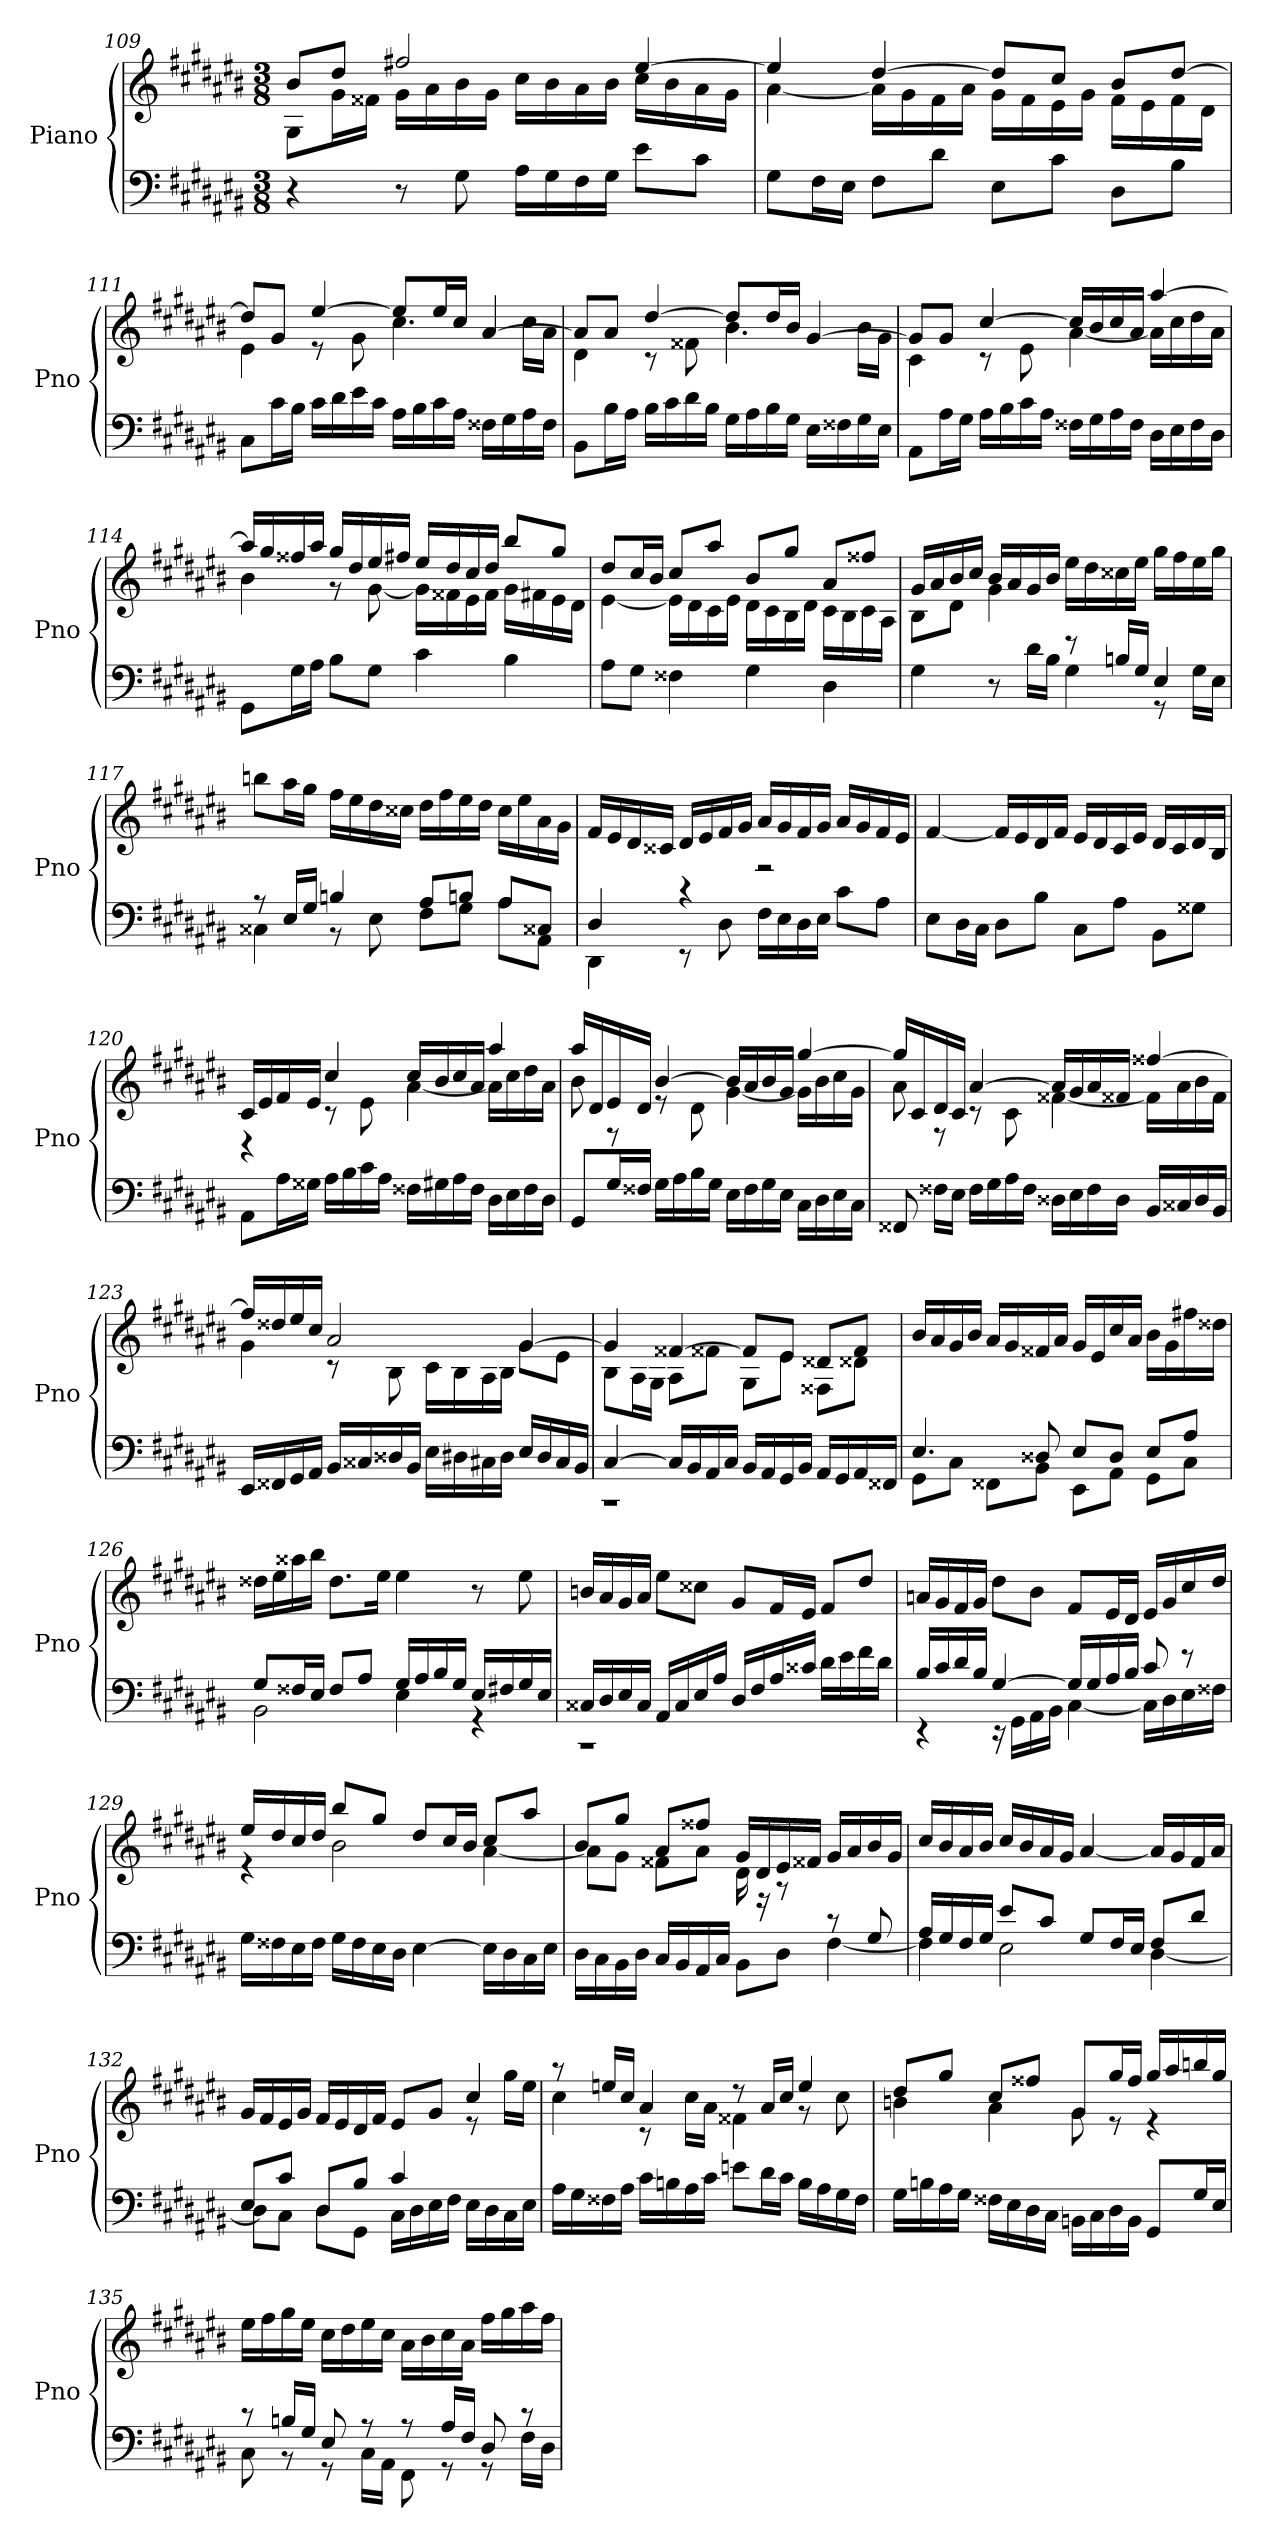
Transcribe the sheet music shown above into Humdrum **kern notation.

**kern	**kern
*part1	*part1
*staff2	*staff1
*I"Piano	*
*I'Pno	*
*clefF4	*clefG2
*k[f#c#g#d#a#e#b#]	*k[f#c#g#d#a#e#b#]
*C#:	*C#:
*M3/8	*M3/8
=109	=109
*	*^
4r	8b#/L	8G#L
.	8dd#/J	16g#L
.	.	16f##XJJ
8r	2ff#X/	16g#LL
.	.	16a#
8G#	.	16b#
.	.	16g#JJ
16A#LL	.	16cc#\LL
16G#	.	16b#\
16F#	.	16a#\
16G#JJ	.	16b#\JJ
8e#L	[4ee#/	16cc#LL
.	.	16b#
8c#J	.	16a#
.	.	16g#JJ
!!LO:LB:g=z	!!
=110	=110	=110
8G#L	4ee#/]	[4a#\
16F#L	.	.
16E#JJ	.	.
8F#L	[4dd#/	16a#\LL]
.	.	16g#\
8d#J	.	16f#\
.	.	16a#\JJ
8E#L	8dd#L]	16g#\LL
.	.	16f#\
8c#J	8cc#J	16e#\
.	.	16g#\JJ
8D#L	8b#L	16f#\LL
.	.	16e#\
8B#J	[8dd#J	16f#\
.	.	16d#\JJ
=111	=111	=111
8C#L	8dd#L]	4e#\
16c#L	8g#J	.
16B#JJ	.	.
16c#LL	[4ee#/	8r
16d#	.	.
16e#	.	8g#\
16c#JJ	.	.
16A#LL	8ee#/L]	4.cc#\
16B#	.	.
16c#	16ee#/L	.
16A#JJ	16cc#/JJ	.
16F##XLL	[4a#/	.
16G#	.	.
16A#	.	16cc#\LL
16F##JJ	.	16a#\JJ
!!LO:LB:g=z	!!
=112	=112	=112
8BB#L	8a#/L]	4d#\
16B#L	8a#/J	.
16A#JJ	.	.
16B#LL	[4dd#/	8r
16c#	.	.
16d#	.	8f##X\
16B#JJ	.	.
16G#LL	8dd#L]	4.b#\
16A#	.	.
16B#	16dd#L	.
16G#JJ	16b#JJ	.
16E#LL	[4g#/	.
16F##X	.	.
16G#	.	16b#\LL
16E#JJ	.	16g#\JJ
=113	=113	=113
8AA#L	8g#L]	4c#\
16A#L	8g#J	.
16G#JJ	.	.
16A#LL	[4cc#/	8r
16B#	.	.
16c#	.	8e#\
16A#JJ	.	.
16F##XLL	16cc#LL]	[4a#\
16G#	16b#	.
16A#	16cc#	.
16F##JJ	16a#JJ	.
16D#LL	[4aa#/	16a#LL]
16E#	.	16cc#
16F##	.	16dd#
16D#JJ	.	16a#JJ
!!LO:LB:g=z	!!
=114	=114	=114
8GG#L	16aa#LL]	4b#\
.	16gg#	.
16G#L	16ff##X	.
16A#JJ	16aa#JJ	.
8B#L	16gg#/LL	8r
.	16dd#/	.
8G#J	16ee#/	[8g#\
.	16ff#X/JJ	.
4c#	16ee#LL	16g#\LL]
.	16dd#	16f##X\
.	16cc#	16e#\
.	16dd#JJ	16f##\JJ
4B#	8bb#/L	16g#\LL
.	.	16f#X\
.	8gg#/J	16e#\
.	.	16d#\JJ
=115	=115	=115
8A#L	8dd#L	[4e#\
8G#J	16cc#L	.
.	16b#JJ	.
4F##X	8cc#/L	16e#\LL]
.	.	16d#\
.	8aa#/J	16c#\
.	.	16e#\JJ
4G#	8b#L	16d#LL
.	.	16c#
.	8gg#J	16B#
.	.	16d#JJ
4D#	8a#L	16c#\LL
.	.	16B#\
.	8ff##XJ	16c#\
.	.	16A#\JJ
!!LO:LB:g=z	!!
=116	=116	=116
*^	*	*
4ryy	4G#\	16g#LL	8B#L
.	.	16a#	.
.	.	16b#	8d#J
.	.	16cc#JJ	.
8ryy	8r	16b#LL	4g#\
.	.	16a#	.
8ryy	16d#LL	16g#	.
.	16B#JJ	16b#JJ	.
8r	4G#\	2ryy	16ee#\LL
.	.	.	16dd#\
16Bn/LL	.	.	16cc##X\
16G#/JJ	.	.	16ee#\JJ
4E#/	8r	.	16gg#\LL
.	.	.	16ff#\
.	16G#LL	.	16ee#\
.	16E#JJ	.	16gg#\JJ
=117	=117	=117	=117
!	!	!LO:N:vis=1	!
8r	4C##X\	4.ryy	8bbnL
16E#LL	.	.	16aa#L
16G#JJ	.	.	16gg#JJ
4Bn/	8r	.	16ff#\LL
.	.	.	16ee#\
.	8E#\	2ryy	16dd#\
.	.	.	16cc##X\JJ
8A#L	8F#\L	.	16dd#LL
.	.	.	16ff#
8BnJ	8G#\J	.	16ee#
.	.	.	16dd#JJ
8A#L	8A#L	.	16cc##LL
.	.	.	16ee#
8C##XJ	8AA#J	8ryy	16a#
.	.	.	16g#JJ
*	*	*v	*v
!!LO:LB:g=z
=118	=118	=118
4D#/	4DD#\	16f#LL
.	.	16e#
.	.	16d#
.	.	16c##XJJ
4r	8r	16d#LL
.	.	16e#
.	8D#\	16f#
.	.	16g#JJ
2r	16F#LL	16a#LL
.	16E#	16g#
.	16D#	16f#
.	16E#JJ	16g#JJ
.	8c#\L	16a#LL
.	.	16g#
.	8A#\J	16f#
.	.	16e#JJ
=119	=119	=119
!LO:N:vis=1	!	!
4.ryy	8E#L	[4f#
.	16D#L	.
.	16C#JJ	.
.	8D#L	16f#LL]
.	.	16e#
2ryy	8B#J	16d#
.	.	16f#JJ
.	8C#\L	16e#LL
.	.	16d#
.	8A#\J	16c#
.	.	16e#JJ
.	8BB#\L	16d#LL
.	.	16c#
8ryy	8G##X\J	16d#
.	.	16B#JJ
*v	*v	*
!!LO:LB:g=z
=120	=120
*	*^
8AA#L	16c#/LL	4r
.	16e#/	.
16A#L	16f#/	.
16G##XJJ	16e#/JJ	.
16A#LL	4cc#/	8r
16B#	.	.
16c#	.	8e#\
16A#JJ	.	.
16F##XLL	16cc#/LL	[4a#\
16G#X	16b#/	.
16A#	16cc#/	.
16F##JJ	16a#/JJ	.
16D#LL	4aa#/	16a#\LL]
16E#	.	16cc#\
16F##	.	16dd#\
16D#JJ	.	16a#\JJ
=121	=121	=121
8GG#L	16aa#/LL	8b#\
.	16d#/	.
16G#L	16e#/	8r
16F##XJJ	16d#/JJ	.
16G#LL	[4b#/	8r
16A#	.	.
16B#	.	8d#\
16G#JJ	.	.
16E#LL	16b#LL]	[4g#\
16F##	16a#	.
16G#	16b#	.
16E#JJ	16g#JJ	.
16C#LL	[4gg#/	16g#LL]
16D#	.	16b#
16E#	.	16cc#
16C#JJ	.	16g#JJ
!!LO:LB:g=z	!!
=122	=122	=122
8FF##X	16gg#/LL]	8a#\
.	16c#/	.
16F##XLL	16d#/	8r
16E#JJ	16c#/JJ	.
16F##LL	[4a#/	8r
16G#	.	.
16A#	.	8c#\
16F##JJ	.	.
16D##XLL	16a#/LL]	[4f##X\
16E#	16g#/	.
16F##	16a#/	.
16D##JJ	16f##X/JJ	.
16BB#LL	[4ff##X/	16f##\LL]
16C##X	.	16a#\
16D##	.	16b#\
16BB#JJ	.	16f##\JJ
=123	=123	=123
16EE#LL	16ff##LL]	4g#\
16FF##X	16dd##X	.
16GG#	16ee#	.
16AA#JJ	16cc#JJ	.
16BB#LL	2a#/	8r
16C##X	.	.
16D##X	.	8B#\
16BB#JJ	.	.
16E#LL	.	16c#\LL
16D#X	.	16B#\
16C#X	.	16A#\
16D#JJ	.	16B#\JJ
16E#LL	[4g#/	8g#\L
16D#	.	.
16C#	.	8e#\J
16BB#JJ	.	.
!!LO:LB:g=z	!!
=124	=124	=124
*^	*	*
!	!LO:N:vis=1	!	!
[4C#/	4.r	4g#/]	8B#L
.	.	.	16A#L
.	.	.	16G#JJ
16C#/LL]	.	[4f##X/	8A#L
16BB#/	.	.	.
16AA#/	2ryy	.	8f##XJ
16C#/JJ	.	.	.
16BB#LL	.	8f##/L]	8G#L
16AA#	.	.	.
16GG#	.	8e#/J	8e#J
16BB#JJ	.	.	.
16AA#LL	.	8d##XL	8F##XL
16GG#	.	.	.
16AA#	8ryy	8f##J	8d##XJ
16FF##XJJ	.	.	.
=125	=125	=125	=125
4.E#/	8GG#\L	16b#LL	2ryy
.	.	16a#	.
.	8C#\J	16g#	.
.	.	16b#JJ	.
.	8FF##XL	16a#/LL	.
.	.	16g#/	.
8D##X/	8BB#J	16f##X/	.
.	.	16a#/JJ	.
8E#/L	8EE#L	16g#LL	4ryy
.	.	16e#	.
8D##/J	8AA#J	16cc#	.
.	.	16a#JJ	.
8E#L	8GG#\L	4ryy	16b#\LL
.	.	.	16g#\
8A#J	8C#\J	.	16ff#X\
.	.	.	16dd##X\JJ
*	*	*v	*v
!!LO:LB:g=z
=126	=126	=126
8G#L	2BB#\	16dd##XLL
.	.	16ee#
16F##XL	.	16aa##X
16E#JJ	.	16bb#JJ
8F##/L	.	8.dd##L
8A#/J	.	.
.	.	16ee#J
16G#/LL	4E#\	4ee#
16A#/	.	.
16B#/	.	.
16G#/JJ	.	.
16E#/LL	4r	8r
16F#X/	.	.
16G#/	.	8ee#
16E#/JJ	.	.
=127	=127	=127
!	!LO:N:vis=1	!
16C##X/LL	4.r	16bnLL
16D#/	.	16a#
16E#/	.	16g#
16C##/JJ	.	16a#JJ
16AA#LL	.	8ee#L
16C##	.	.
16E#	2ryy	8cc##XJ
16A#JJ	.	.
16D#/LL	.	8g#L
16F#/	.	.
16A#/	.	16f#L
16c##X/JJ	.	16e#JJ
16d#LL	.	8f#L
16e#	.	.
16f#	8ryy	8dd#J
16d#JJ	.	.
!!LO:LB:g=z
=128	=128	=128
*	*	*^
16B#/LL	4r	16anLL	4ryy
16c#/	.	16g#	.
16d#/	.	16f#	.
16B#/JJ	.	16g#JJ	.
[4G#/	16r	4ryy	8dd#L
.	16GG#LL	.	.
.	16AA#	.	8b#J
.	16BB#JJ	.	.
16G#/LL]	[4C#\	8f#/L	2ryy
16G#/	.	.	.
16A#/	.	16e#/L	.
16B#/JJ	.	16d#/JJ	.
8c#/	16C#\LL]	16e#LL	.
.	16D#\	16g#	.
8r	16E#\	16cc#	.
.	16F##X\JJ	16dd#JJ	.
=129	=129	=129	=129
!LO:N:vis=1	!	!	!
4.ryy	16G#\LL	16ee#/LL	4r
.	16F##X\	16dd#/	.
.	16E#\	16cc#/	.
.	16F##\JJ	16dd#/JJ	.
.	16G#LL	8bb#L	2b#\
.	16F##	.	.
2ryy	16E#	8gg#J	.
.	16D#JJ	.	.
.	[4E#\	8dd#L	.
.	.	16cc#L	.
.	.	16b#JJ	.
.	16E#\LL]	8cc#/L	[4a#\
.	16D#\	.	.
8ryy	16C#\	8aa#/J	.
.	16E#\JJ	.	.
!!LO:LB:g=z	!!
=130	=130	=130	=130
4ryy	16D#\LL	8b#/L	8a#\L]
.	16C#\	.	.
.	16BB#\	8gg#/J	8g#\J
.	16D#\JJ	.	.
4ryy	16C#LL	8a#/L	8f##XL
.	16BB#	.	.
.	16AA#	8ff##X/J	8a#J
.	16C#JJ	.	.
4ryy	8BB#\L	16g#LL	16d#\
.	.	16d#	16r
.	8D#\J	16e#	8r
.	.	16f##XJJ	.
8r	[4F#\	16g#/LL	4ryy
.	.	16a#/	.
8G#/	.	16b#/	.
.	.	16g#/JJ	.
=131	=131	=131	=131
!	!	!	!LO:N:vis=1
16A#LL	4F#\]	16cc#/LL	4.ryy
16G#	.	16b#/	.
16F#	.	16a#/	.
16G#JJ	.	16b#/JJ	.
8e#/L	2E#\	16cc#/LL	.
.	.	16b#/	.
8c#/J	.	16a#/	2ryy
.	.	16g#/JJ	.
8G#/L	.	[4a#/	.
16F#/L	.	.	.
16E#/JJ	.	.	.
8F#/L	[4D#\	16a#/LL]	.
.	.	16g#/	.
8d#/J	.	16f#/	8ryy
.	.	16a#/JJ	.
=132	=132	=132	=132
8E#L	8D#\L]	16g#LL	4ryy
.	.	16f#	.
8c#J	8C#\J	16e#	.
.	.	16g#JJ	.
8D#/L	8D#L	16f#/LL	4ryy
.	.	16e#/	.
8B#/J	8GG#J	16d#/	.
.	.	16f#/JJ	.
4c#/	16C#\LL	8e#/L	4ryy
.	16D#\	.	.
.	16E#\	8g#/J	.
.	16F#\JJ	.	.
4ryy	16E#LL	4cc#/	8r
.	16D#	.	.
.	16C#	.	16gg#\LL
.	16E#JJ	.	16ee#\JJ
!!LO:LB:g=z	!!
=133	=133	=133	=133
!LO:N:vis=1	!	!	!
4.ryy	16A#\LL	8r	4cc#\
.	16G#\	.	.
.	16F##X\	16een/LL	.
.	16A#\JJ	16cc#/JJ	.
.	16c#LL	4a#/	8r
.	16Bn	.	.
2ryy	16A#	.	16cc#\LL
.	16c#JJ	.	16a#\JJ
.	8en\L	8r	4f##X\
.	16d#\L	16a#LL	.
.	16c#\JJ	16cc#JJ	.
.	16BLL	4ee/	8r
.	16A#	.	.
8ryy	16G#	.	8cc#\
.	16F##JJ	.	.
=134	=134	=134	=134
!LO:N:vis=1	!	!	!
4.ryy	16G#\LL	8dd#L	4bn\
.	16Bn\	.	.
.	16A#\	8gg#J	.
.	16G#\JJ	.	.
.	16F##X\LL	8cc#/L	4a#\
.	16E#\	.	.
2ryy	16D#\	8ff##X/J	.
.	16C#\JJ	.	.
.	16BBn\LL	8g#/L	8g#\
.	16C#\	.	.
.	16D#\	16gg#/L	8r
.	16BB\JJ	16ff##/JJ	.
.	8GG#L	16gg#/LL	4r
.	.	16aa#/	.
8ryy	16G#L	16bbn/	.
.	16E#JJ	16gg#/JJ	.
=135	=135	=135	=135
!	!	!	!LO:N:vis=1
8r	8C#\	16ee#\LL	4.ryy
.	.	16ff#\	.
16Bn/LL	8r	16gg#\	.
16G#/JJ	.	16ee#\JJ	.
8E#/	8r	16cc#\LL	.
.	.	16dd#\	.
8r	16C#\LL	16ee#\	2ryy
.	16AA#\JJ	16cc#\JJ	.
8r	8FF#\	16a#\LL	.
.	.	16b#\	.
16A#/LL	8r	16cc#\	.
16F#/JJ	.	16a#\JJ	.
8D#/	8r	16ff#\LL	.
.	.	16gg#\	.
8r	16F#\LL	16aa#\	8ryy
.	16D#\JJ	16ff#\JJ	.
*v	*v	*	*
*	*v	*v
=	=
*-	*-
